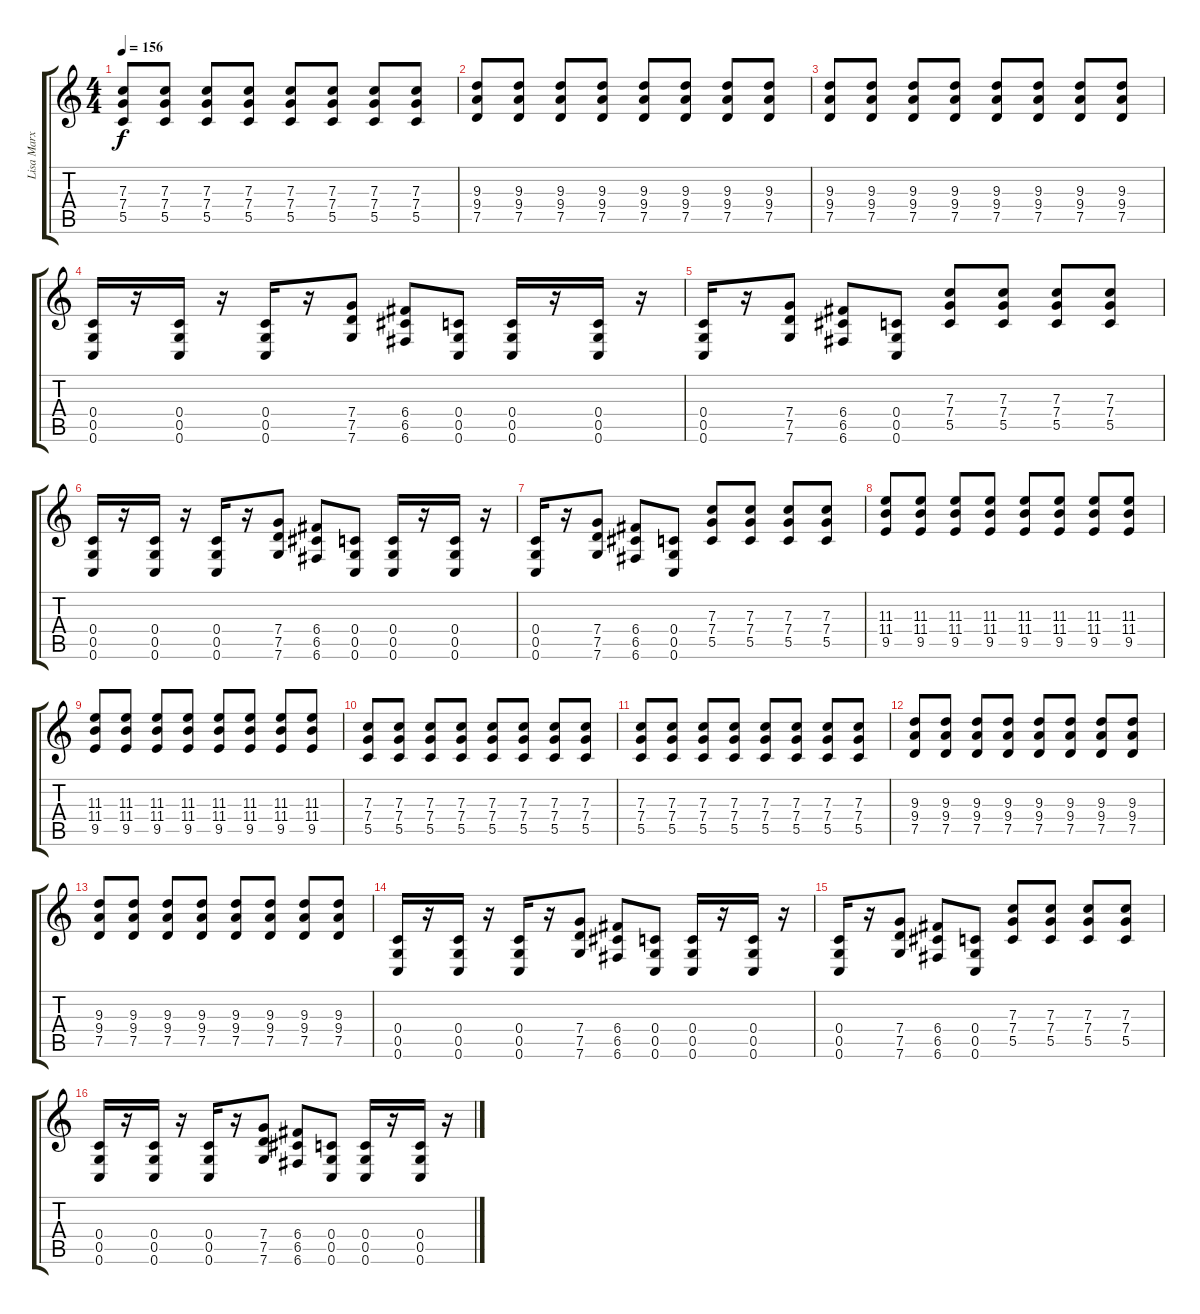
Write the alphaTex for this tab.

\track ("Lisa Marx" "Lisa Marx") {instrument distortionguitar}
\staff {score tabs}
\tuning (D4 A3 F3 C3 G2 C2) {hide}
\ts (4 4)
\tempo 156
\clef g2
\ks c
(7.3 7.4 5.5).8{dy f} (7.3 7.4 5.5).8 (7.3 7.4 5.5).8 (7.3 7.4 5.5).8 (7.3 7.4 5.5).8 (7.3 7.4 5.5).8 (7.3 7.4 5.5).8 (7.3 7.4 5.5).8 |
(9.3 9.4 7.5).8 (9.3 9.4 7.5).8 (9.3 9.4 7.5).8 (9.3 9.4 7.5).8 (9.3 9.4 7.5).8 (9.3 9.4 7.5).8 (9.3 9.4 7.5).8 (9.3 9.4 7.5).8 |
(9.3 9.4 7.5).8 (9.3 9.4 7.5).8 (9.3 9.4 7.5).8 (9.3 9.4 7.5).8 (9.3 9.4 7.5).8 (9.3 9.4 7.5).8 (9.3 9.4 7.5).8 (9.3 9.4 7.5).8 |
(0.4 0.5 0.6).16 r.16 (0.4 0.5 0.6).16 r.16 (0.4 0.5 0.6).16 r.16 (7.4 7.5 7.6).8 (6.4 6.5 6.6).8 (0.4 0.5 0.6).8 (0.4 0.5 0.6).16 r.16 (0.4 0.5 0.6).16 r.16 |
(0.4 0.5 0.6).16 r.16 (7.4 7.5 7.6).8 (6.4 6.5 6.6).8 (0.4 0.5 0.6).8 (7.3 7.4 5.5).8 (7.3 7.4 5.5).8 (7.3 7.4 5.5).8 (7.3 7.4 5.5).8 |
(0.4 0.5 0.6).16 r.16 (0.4 0.5 0.6).16 r.16 (0.4 0.5 0.6).16 r.16 (7.4 7.5 7.6).8 (6.4 6.5 6.6).8 (0.4 0.5 0.6).8 (0.4 0.5 0.6).16 r.16 (0.4 0.5 0.6).16 r.16 |
(0.4 0.5 0.6).16 r.16 (7.4 7.5 7.6).8 (6.4 6.5 6.6).8 (0.4 0.5 0.6).8 (7.3 7.4 5.5).8 (7.3 7.4 5.5).8 (7.3 7.4 5.5).8 (7.3 7.4 5.5).8 |
(11.3 11.4 9.5).8 (11.3 11.4 9.5).8 (11.3 11.4 9.5).8 (11.3 11.4 9.5).8 (11.3 11.4 9.5).8 (11.3 11.4 9.5).8 (11.3 11.4 9.5).8 (11.3 11.4 9.5).8 |
(11.3 11.4 9.5).8 (11.3 11.4 9.5).8 (11.3 11.4 9.5).8 (11.3 11.4 9.5).8 (11.3 11.4 9.5).8 (11.3 11.4 9.5).8 (11.3 11.4 9.5).8 (11.3 11.4 9.5).8 |
(7.3 7.4 5.5).8 (7.3 7.4 5.5).8 (7.3 7.4 5.5).8 (7.3 7.4 5.5).8 (7.3 7.4 5.5).8 (7.3 7.4 5.5).8 (7.3 7.4 5.5).8 (7.3 7.4 5.5).8 |
(7.3 7.4 5.5).8 (7.3 7.4 5.5).8 (7.3 7.4 5.5).8 (7.3 7.4 5.5).8 (7.3 7.4 5.5).8 (7.3 7.4 5.5).8 (7.3 7.4 5.5).8 (7.3 7.4 5.5).8 |
(9.3 9.4 7.5).8 (9.3 9.4 7.5).8 (9.3 9.4 7.5).8 (9.3 9.4 7.5).8 (9.3 9.4 7.5).8 (9.3 9.4 7.5).8 (9.3 9.4 7.5).8 (9.3 9.4 7.5).8 |
(9.3 9.4 7.5).8 (9.3 9.4 7.5).8 (9.3 9.4 7.5).8 (9.3 9.4 7.5).8 (9.3 9.4 7.5).8 (9.3 9.4 7.5).8 (9.3 9.4 7.5).8 (9.3 9.4 7.5).8 |
(0.4 0.5 0.6).16 r.16 (0.4 0.5 0.6).16 r.16 (0.4 0.5 0.6).16 r.16 (7.4 7.5 7.6).8 (6.4 6.5 6.6).8 (0.4 0.5 0.6).8 (0.4 0.5 0.6).16 r.16 (0.4 0.5 0.6).16 r.16 |
(0.4 0.5 0.6).16 r.16 (7.4 7.5 7.6).8 (6.4 6.5 6.6).8 (0.4 0.5 0.6).8 (7.3 7.4 5.5).8 (7.3 7.4 5.5).8 (7.3 7.4 5.5).8 (7.3 7.4 5.5).8 |
(0.4 0.5 0.6).16 r.16 (0.4 0.5 0.6).16 r.16 (0.4 0.5 0.6).16 r.16 (7.4 7.5 7.6).8 (6.4 6.5 6.6).8 (0.4 0.5 0.6).8 (0.4 0.5 0.6).16 r.16 (0.4 0.5 0.6).16 r.16
